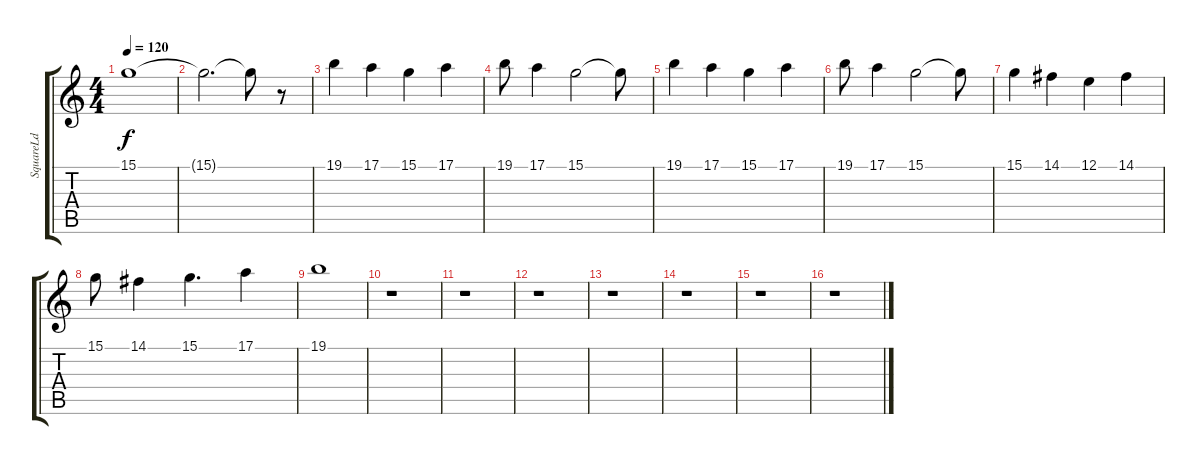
\track ("SquareLd" "SquareLd") {instrument lead1square}
\staff {score tabs}
\tuning (E4 B3 G3 D3 A2 E2) {hide}
\ts (4 4)
\tempo 120
\clef g2
\ks c
15.1.1{dy f} |
15.1{t}.2{d} 15.1{t}.8 r.8 |
19.1.4 17.1.4 15.1.4 17.1.4 |
19.1.8 17.1.4 15.1.2 15.1{t}.8 |
19.1.4 17.1.4 15.1.4 17.1.4 |
19.1.8 17.1.4 15.1.2 15.1{t}.8 |
15.1.4 14.1.4 12.1.4 14.1.4 |
15.1.8 14.1.4 15.1.4{d} 17.1.4 |
19.1.1 |
r.1 |
r.1 |
r.1 |
r.1 |
r.1 |
r.1 |
r.1
